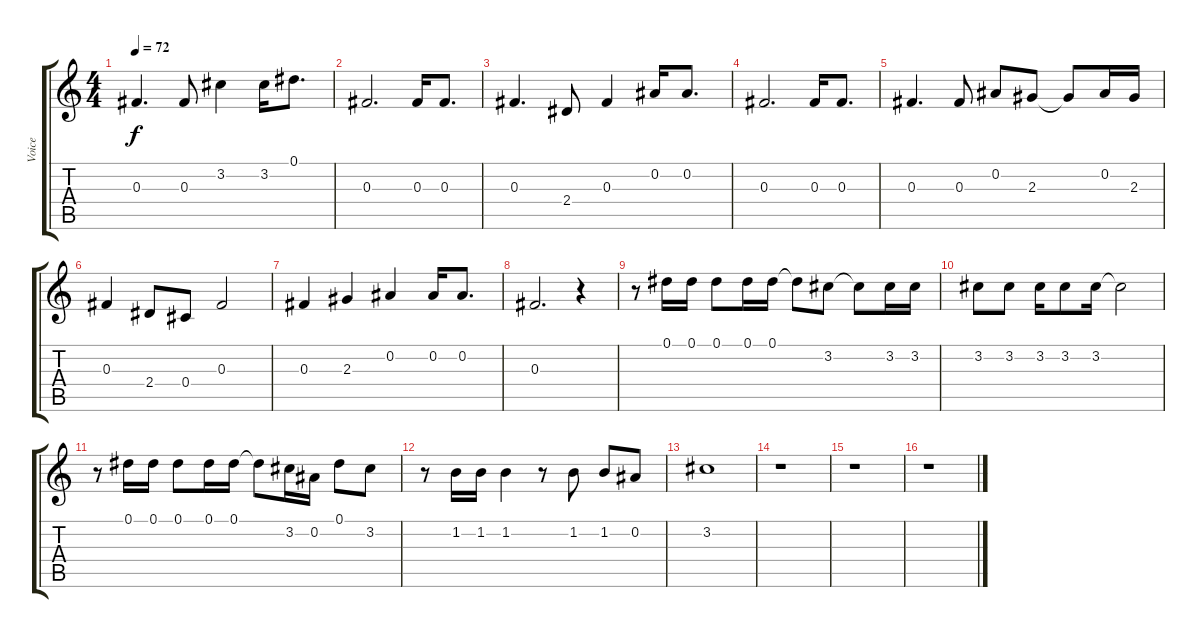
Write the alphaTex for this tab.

\track ("Voice" "Voice") {instrument electricguitarmuted}
\staff {score tabs}
\tuning (Eb4 Bb3 Gb3 Db3 Ab2 Eb2) {hide}
\ts (4 4)
\tempo 72
\clef g2
\ks c
0.3.4{d dy f} 0.3.8 3.2.4 3.2.16 0.1.8{d} |
0.3.2{d} 0.3.16 0.3.8{d} |
0.3.4{d} 2.4.8 0.3.4 0.2.16 0.2.8{d} |
0.3.2{d} 0.3.16 0.3.8{d} |
0.3.4{d} 0.3.8 0.2.8 2.3.8 2.3{t}.8 0.2.16 2.3.16 |
0.3.4 2.4.8 0.4.8 0.3.2 |
0.3.4 2.3.4 0.2.4 0.2.16 0.2.8{d} |
0.3.2{d} r.4 |
r.8 0.1.16 0.1.16 0.1.8 0.1.16 0.1.16 0.1{t}.8 3.2.8 3.2{t}.8 3.2.16 3.2.16 |
3.2.8 3.2.8 3.2.16 3.2.8 3.2.16 3.2{t}.2 |
r.8 0.1.16 0.1.16 0.1.8 0.1.16 0.1.16 0.1{t}.8 3.2.16 0.2.16 0.1.8 3.2.8 |
r.8 1.2.16 1.2.16 1.2.4 r.8 1.2.8 1.2.8 0.2.8 |
3.2.1 |
r.1 |
r.1 |
r.1
